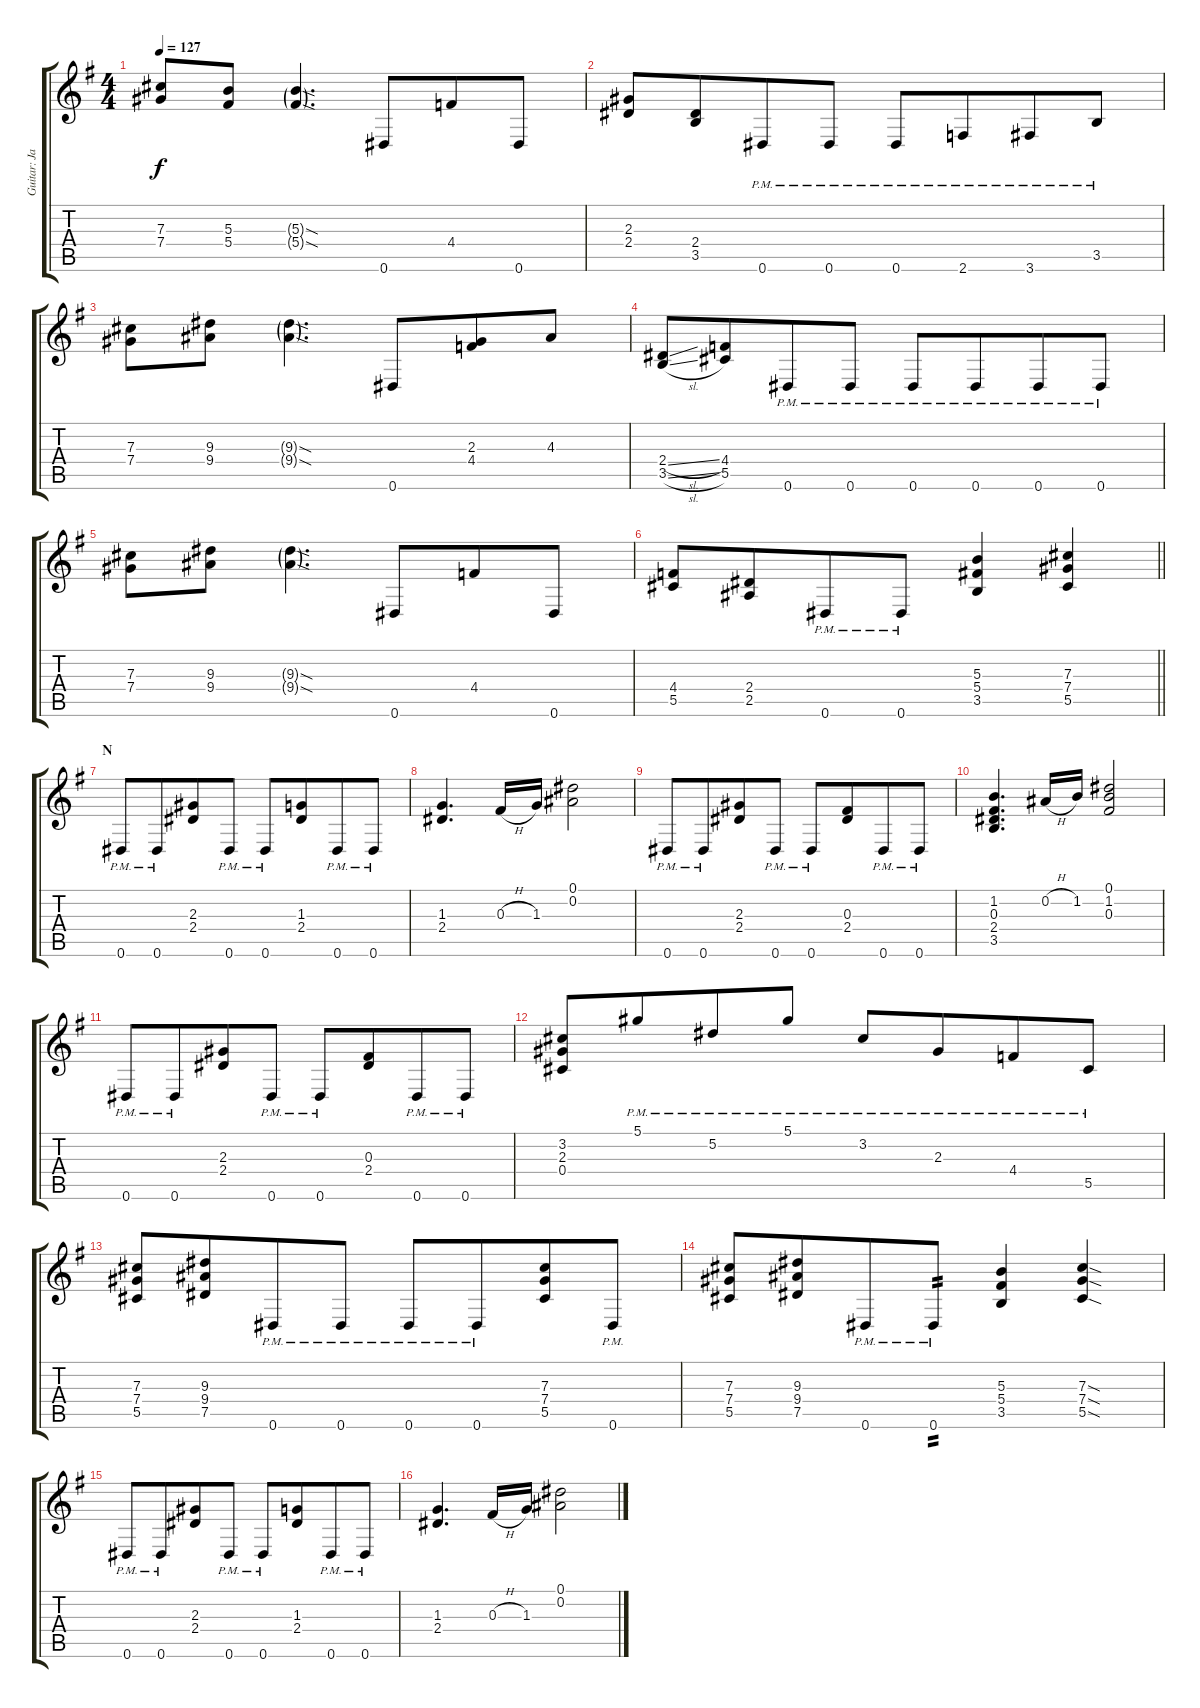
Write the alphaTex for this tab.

\track ("Guitar: Jake" "Guitar: Ja") {instrument distortionguitar}
\staff {score tabs}
\tuning (Eb4 Bb3 Gb3 Db3 Ab2 Eb2) {hide}
\ts (4 4)
\tempo 127
\clef g2
\ks g
(7.3 7.4).8{dy f} (5.3 5.4).8 (5.3{sod g} 5.4{sod g}).4{d} 0.6.8{beam merge} 4.4.8 0.6.8 |
(2.3 2.4).8 (2.4 3.5).8{beam merge} 0.6{pm}.8 0.6{pm}.8 0.6{pm}.8 2.6{pm}.8{beam merge} 3.6{pm}.8 3.5{pm}.8 |
(7.3 7.4).8 (9.3 9.4).8 (9.3{sod g} 9.4{sod g}).4{d} 0.6.8{beam merge} (2.3 4.4).8 4.3.8 |
(2.4{sl} 3.5{sl}).8 (4.4 5.5).8{beam merge} 0.6{pm}.8 0.6{pm}.8 0.6{pm}.8 0.6{pm}.8{beam merge} 0.6{pm}.8 0.6{pm}.8 |
(7.3 7.4).8 (9.3 9.4).8 (9.3{sod g} 9.4{sod g}).4{d} 0.6.8{beam merge} 4.4.8 0.6.8 |
\barLineRight lightlight
(4.4 5.5).8 (2.4 2.5).8{beam merge} 0.6{pm}.8 0.6{pm}.8 (5.3 5.4 3.5).4 (7.3 7.4 5.5).4 |
\section ("" "N")
0.6{pm}.8 0.6{pm}.8{beam merge} (2.3 2.4).8 0.6{pm}.8 0.6{pm}.8 (1.3 2.4).8{beam merge} 0.6{pm}.8 0.6{pm}.8 |
(1.3 2.4).4{d} 0.3{h}.16 1.3.16 (0.1 0.2).2 |
0.6{pm}.8 0.6{pm}.8{beam merge} (2.3 2.4).8 0.6{pm}.8 0.6{pm}.8 (0.3 2.4).8{beam merge} 0.6{pm}.8 0.6{pm}.8 |
(1.2 0.3 2.4 3.5).4{d} 0.2{h}.16 1.2.16 (0.1 1.2 0.3).2 |
0.6{pm}.8 0.6{pm}.8{beam merge} (2.3 2.4).8 0.6{pm}.8 0.6{pm}.8 (0.3 2.4).8{beam merge} 0.6{pm}.8 0.6{pm}.8 |
(3.2 2.3 0.4).8 5.1{pm}.8{beam merge} 5.2{pm}.8 5.1{pm}.8 3.2{pm}.8 2.3{pm}.8{beam merge} 4.4{pm}.8 5.5{pm}.8 |
(7.3 7.4 5.5).8 (9.3 9.4 7.5).8{beam merge} 0.6{pm}.8 0.6{pm}.8 0.6{pm}.8 0.6{pm}.8{beam merge} (7.3 7.4 5.5).8 0.6{pm}.8 |
(7.3 7.4 5.5).8 (9.3 9.4 7.5).8{beam merge} 0.6{pm}.8 0.6{pm}.8{tp 2} (5.3 5.4 3.5).4 (7.3{sod} 7.4{sod} 5.5{sod}).4 |
0.6{pm}.8 0.6{pm}.8{beam merge} (2.3 2.4).8 0.6{pm}.8 0.6{pm}.8 (1.3 2.4).8{beam merge} 0.6{pm}.8 0.6{pm}.8 |
(1.3 2.4).4{d} 0.3{h}.16 1.3.16 (0.1 0.2).2
